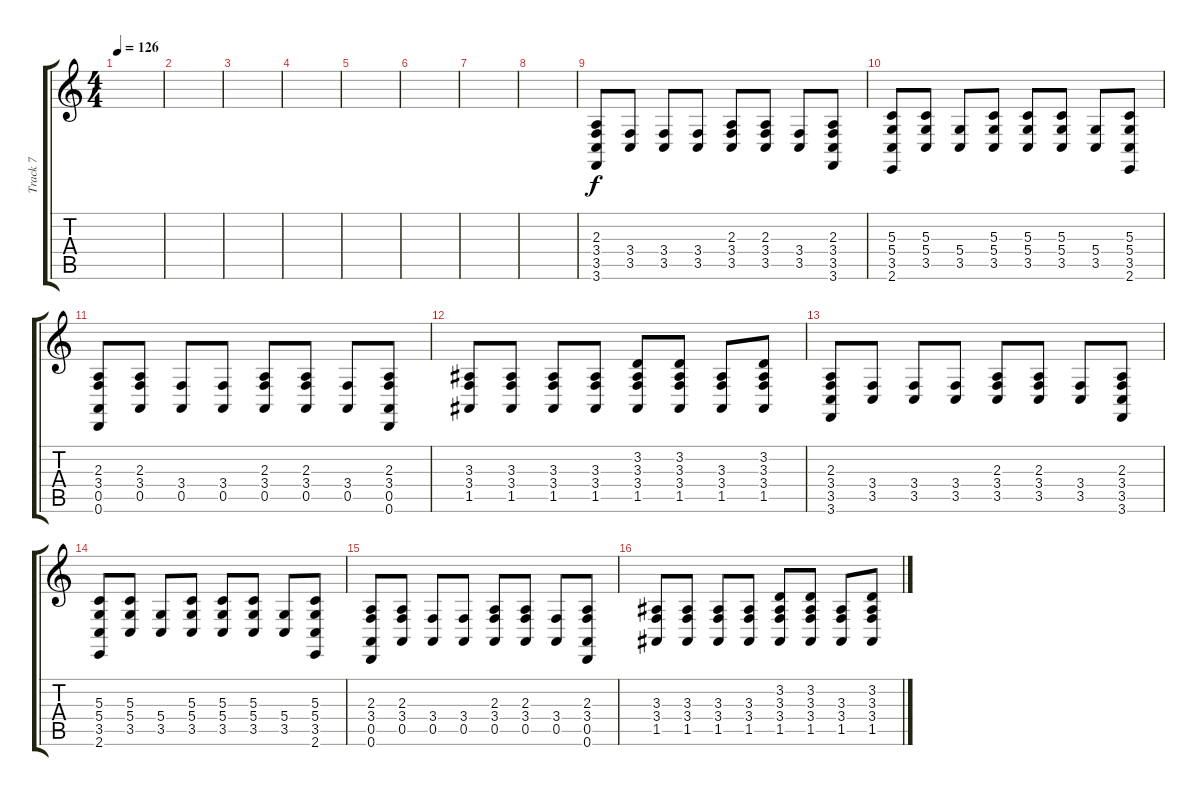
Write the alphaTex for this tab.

\track ("Track 7" "Track 7") {instrument brightacousticpiano}
\staff {score tabs}
\tuning (E4 B3 G3 D3 A2 D2) {hide}
\ts (4 4)
\tempo 126
\clef g2
\ks c
|
|
|
|
|
|
|
|
(2.3 3.4 3.5 3.6).8 (3.4 3.5).8 (3.4 3.5).8 (3.4 3.5).8 (2.3 3.4 3.5).8 (2.3 3.4 3.5).8 (3.4 3.5).8 (2.3 3.4 3.5 3.6).8 |
(5.3 5.4 3.5 2.6).8 (5.3 5.4 3.5).8 (5.4 3.5).8 (5.3 5.4 3.5).8 (5.3 5.4 3.5).8 (5.3 5.4 3.5).8 (5.4 3.5).8 (5.3 5.4 3.5 2.6).8 |
(2.3 3.4 0.5 0.6).8 (2.3 3.4 0.5).8 (3.4 0.5).8 (3.4 0.5).8 (2.3 3.4 0.5).8 (2.3 3.4 0.5).8 (3.4 0.5).8 (2.3 3.4 0.5 0.6).8 |
(3.3 3.4 1.5).8 (3.3 3.4 1.5).8 (3.3 3.4 1.5).8 (3.3 3.4 1.5).8 (3.2 3.3 3.4 1.5).8 (3.2 3.3 3.4 1.5).8 (3.3 3.4 1.5).8 (3.2 3.3 3.4 1.5).8 |
(2.3 3.4 3.5 3.6).8 (3.4 3.5).8 (3.4 3.5).8 (3.4 3.5).8 (2.3 3.4 3.5).8 (2.3 3.4 3.5).8 (3.4 3.5).8 (2.3 3.4 3.5 3.6).8 |
(5.3 5.4 3.5 2.6).8 (5.3 5.4 3.5).8 (5.4 3.5).8 (5.3 5.4 3.5).8 (5.3 5.4 3.5).8 (5.3 5.4 3.5).8 (5.4 3.5).8 (5.3 5.4 3.5 2.6).8 |
(2.3 3.4 0.5 0.6).8 (2.3 3.4 0.5).8 (3.4 0.5).8 (3.4 0.5).8 (2.3 3.4 0.5).8 (2.3 3.4 0.5).8 (3.4 0.5).8 (2.3 3.4 0.5 0.6).8 |
(3.3 3.4 1.5).8 (3.3 3.4 1.5).8 (3.3 3.4 1.5).8 (3.3 3.4 1.5).8 (3.2 3.3 3.4 1.5).8 (3.2 3.3 3.4 1.5).8 (3.3 3.4 1.5).8 (3.2 3.3 3.4 1.5).8
